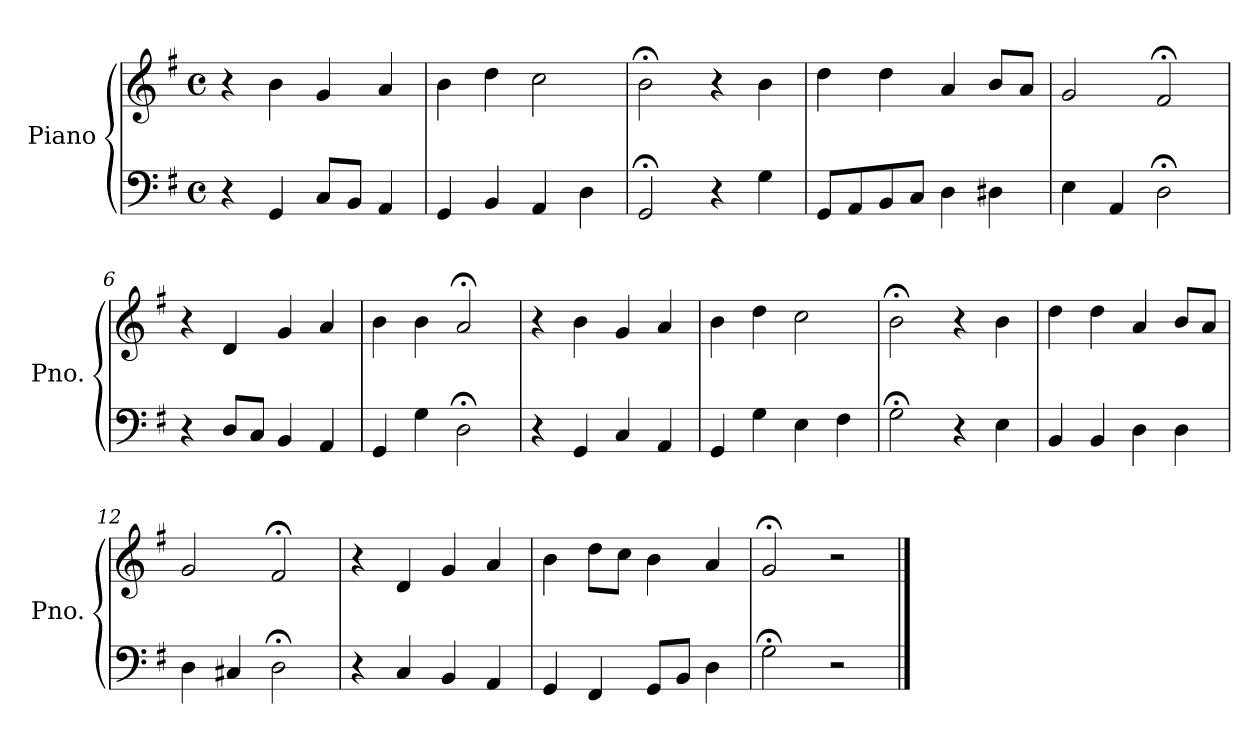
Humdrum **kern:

**kern	**kern
*part1	*part1
*staff2	*staff1
*I"Piano	*
*I'Pno.	*
*clefF4	*clefG2
*k[f#]	*k[f#]
*M4/4	*M4/4
*met(c)	*met(c)
=1	=1
4r	4r
4GG/	4b\
8C/L	4g/
8BB/J	.
4AA/	4a/
=2	=2
4GG/	4b\
4BB/	4dd\
4AA/	2cc\
4D\	.
=3	=3
2GG;</	2b;<\
4r	4r
4G\	4b\
=4	=4
8GG/L	4dd\
8AA/	.
8BB/	4dd\
8C/J	.
4D\	4a/
4D#X\	8b/L
.	8a/J
=5	=5
4E\	2g/
4AA/	.
2D;<\	2f#;</
=6	=6
4r	4r
8D/L	4d/
8C/J	.
4BB/	4g/
4AA/	4a/
=7	=7
4GG/	4b\
4G\	4b\
2D;<\	2a;</
!!LO:LB:g=z
=8	=8
4r	4r
4GG/	4b\
4C/	4g/
4AA/	4a/
=9	=9
4GG/	4b\
4G\	4dd\
4E\	2cc\
4F#\	.
=10	=10
2G;<\	2b;<\
4r	4r
4E\	4b\
=11	=11
4BB/	4dd\
4BB/	4dd\
4D\	4a/
4D\	8b/L
.	8a/J
=12	=12
4D\	2g/
4C#X/	.
2D;<\	2f#;</
=13	=13
4r	4r
4C/	4d/
4BB/	4g/
4AA/	4a/
=14	=14
4GG/	4b\
4FF#/	8dd\L
.	8cc\J
8GG/L	4b\
8BB/J	.
4D\	4a/
=15	=15
2G;<\	2g;</
2r	2r
==	==
*-	*-
